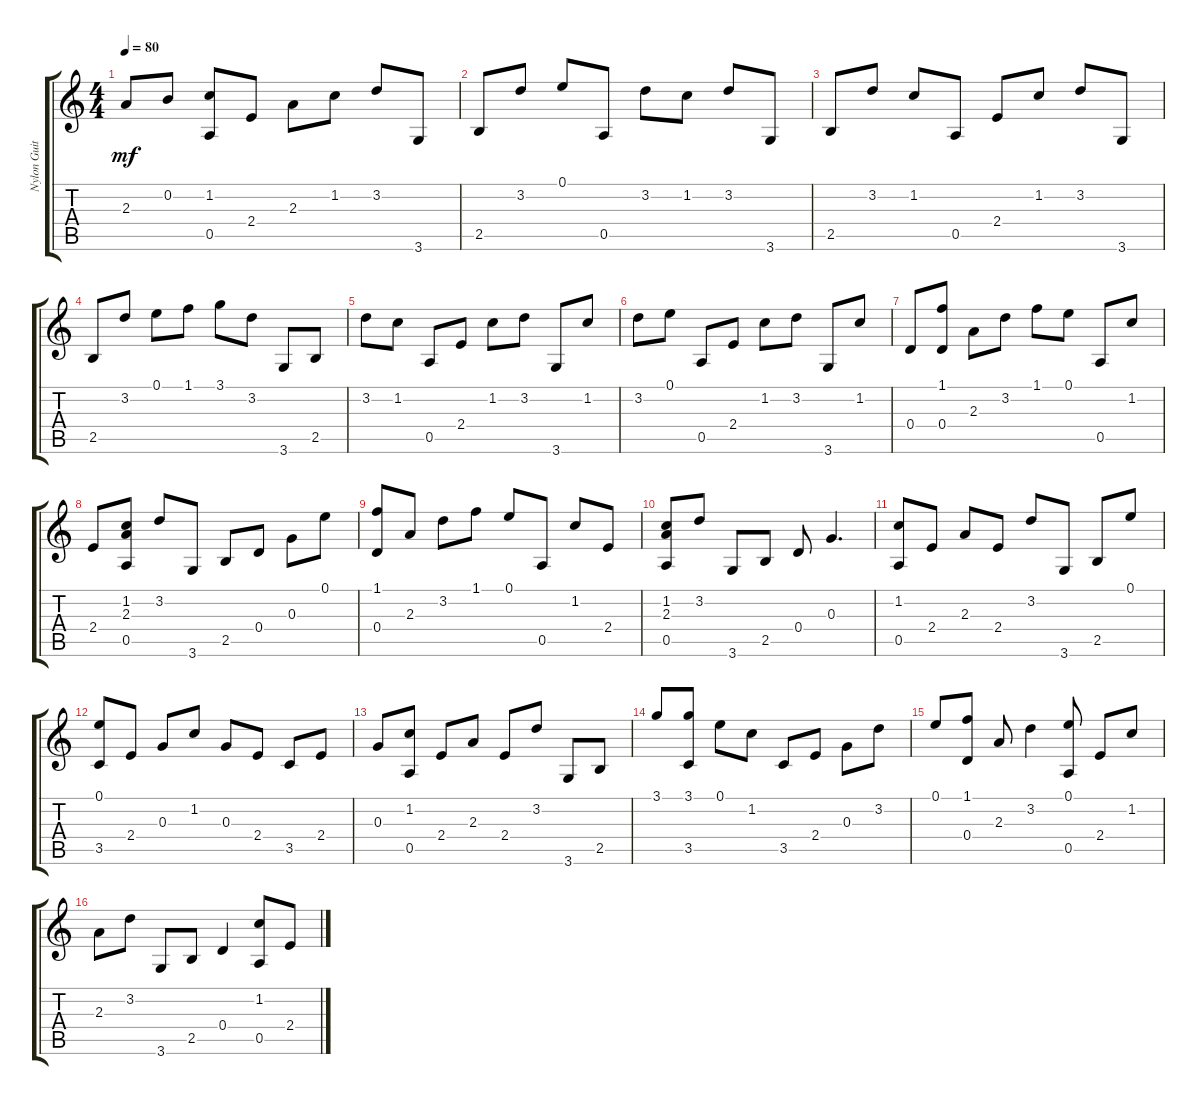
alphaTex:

\track ("Nylon Guitar" "Nylon Guit") {instrument acousticguitarnylon}
\staff {score tabs}
\tuning (E4 B3 G3 D3 A2 E2) {hide}
\ts (4 4)
\tempo 80
\clef g2
\ks c
2.3.8{dy mf} 0.2.8 (1.2 0.5).8 2.4.8 2.3.8 1.2.8 3.2.8 3.6.8 |
2.5.8 3.2.8 0.1.8 0.5.8 3.2.8 1.2.8 3.2.8 3.6.8 |
2.5.8 3.2.8 1.2.8 0.5.8 2.4.8 1.2.8 3.2.8 3.6.8 |
2.5.8 3.2.8 0.1.8 1.1.8 3.1.8 3.2.8 3.6.8 2.5.8 |
3.2.8 1.2.8 0.5.8 2.4.8 1.2.8 3.2.8 3.6.8 1.2.8 |
3.2.8 0.1.8 0.5.8 2.4.8 1.2.8 3.2.8 3.6.8 1.2.8 |
0.4.8 (1.1 0.4).8 2.3.8 3.2.8 1.1.8 0.1.8 0.5.8 1.2.8 |
2.4.8 (1.2 2.3 0.5).8 3.2.8 3.6.8 2.5.8 0.4.8 0.3.8 0.1.8 |
(1.1 0.4).8 2.3.8 3.2.8 1.1.8 0.1.8 0.5.8 1.2.8 2.4.8 |
(1.2 2.3 0.5).8 3.2.8 3.6.8 2.5.8 0.4.8 0.3.4{d} |
(1.2 0.5).8 2.4.8 2.3.8 2.4.8 3.2.8 3.6.8 2.5.8 0.1.8 |
(0.1 3.5).8 2.4.8 0.3.8 1.2.8 0.3.8 2.4.8 3.5.8 2.4.8 |
0.3.8 (1.2 0.5).8 2.4.8 2.3.8 2.4.8 3.2.8 3.6.8 2.5.8 |
3.1.8 (3.1 3.5).8 0.1.8 1.2.8 3.5.8 2.4.8 0.3.8 3.2.8 |
0.1.8 (1.1 0.4).8 2.3.8 3.2.4 (0.1 0.5).8 2.4.8 1.2.8 |
2.3.8 3.2.8 3.6.8 2.5.8 0.4.4 (1.2 0.5).8 2.4.8
